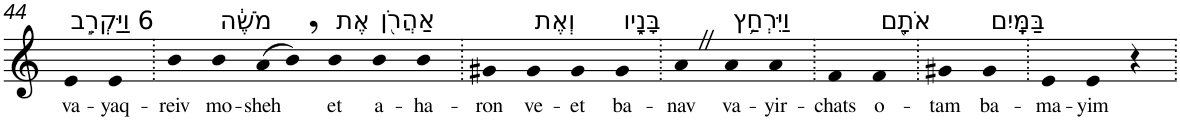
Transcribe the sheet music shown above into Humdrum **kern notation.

**kern	**text
*part1	*part1
*staff1	*staff1
*I"Piano	*
*I'Pno	*
!!LO:PB:g=z
*clefG2	*
*k[]	*
=44	=44
!LO:TX:a:t=6 וַיַּקְרֵ֣ב	!
!	!LO:LY:b
4e	va-
!	!LO:LY:b
4e	-yaq-
=45.	=45.
!	!LO:LY:b
4b	-reiv
!LO:TX:a:t=מֹשֶׁ֔ה	!
!	!LO:LY:b
4b	mo-
!	!LO:LY:b
(>8a	-sheh
8b,)	.
!LO:TX:a:t=אֶת	!
!	!LO:LY:b
4b	et
!LO:TX:a:t=אַהֲרֹ֖ן	!
!	!LO:LY:b
4b	a-
!	!LO:LY:b
4b	-ha-
=46.	=46.
!	!LO:LY:b
4g#X	-ron
!LO:TX:a:t=וְאֶת	!
!	!LO:LY:b
4g#	ve-
!	!LO:LY:b
4g#	-et
!LO:TX:a:t=בָּנָ֑יו	!
!	!LO:LY:b
4g#	ba-
=47.	=47.
!	!LO:LY:b
4aZ	-nav
!LO:TX:a:t=וַיִּרְחַ֥ץ	!
!	!LO:LY:b
4a	va-
!	!LO:LY:b
4a	-yir-
=48.	=48.
!	!LO:LY:b
4f	-chats
!LO:TX:a:t=אֹתָ֖ם	!
!	!LO:LY:b
4f	o-
=49.	=49.
!	!LO:LY:b
4g#X	-tam
!LO:TX:a:t=בַּמָּֽיִם	!
!	!LO:LY:b
4g#	ba-
=50.	=50.
!	!LO:LY:b
4e	-ma-
!	!LO:LY:b
4e	-yim
4r	.
=.	=.
*-	*-
